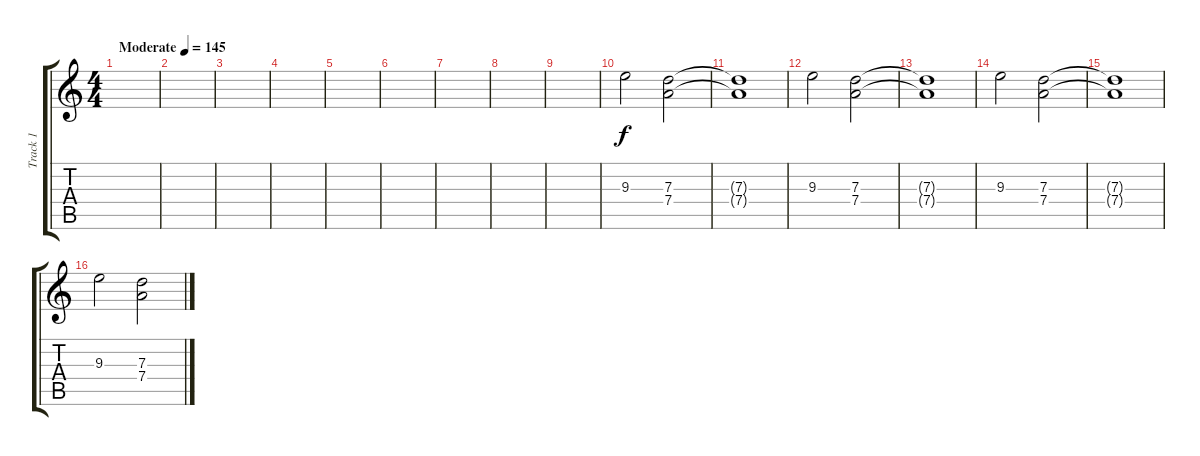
\track ("Track 1" "Track 1") {instrument overdrivenguitar}
\staff {score tabs}
\tuning (E4 B3 G3 D3 A2 E2) {hide}
\ts (4 4)
\tempo (145 "Moderate")
\clef g2
\ks c
|
|
|
|
|
|
|
|
|
9.3.2{instrument stringensemble1} (7.3 7.4).2 |
(7.3{t} 7.4{t}).1 |
9.3.2{instrument stringensemble1} (7.3 7.4).2 |
(7.3{t} 7.4{t}).1 |
9.3.2{instrument stringensemble1} (7.3 7.4).2 |
(7.3{t} 7.4{t}).1 |
9.3.2{instrument stringensemble1} (7.3 7.4).2
